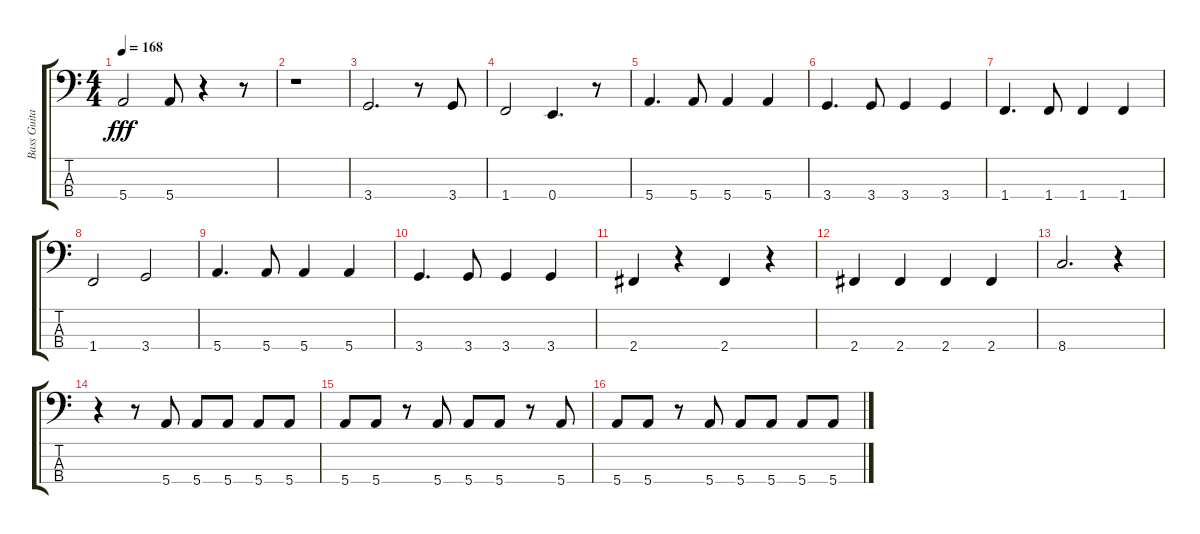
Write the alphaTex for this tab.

\track ("Bass Guitar" "Bass Guita") {instrument electricbasspick}
\staff {score tabs}
\tuning (G2 D2 A1 E1) {hide}
\ts (4 4)
\tempo 168
\clef f4
\ks c
5.4.2{dy fff} 5.4.8 r.4 r.8 |
r.1 |
3.4.2{d} r.8 3.4.8 |
1.4.2 0.4.4{d} r.8 |
5.4.4{d} 5.4.8 5.4.4 5.4.4 |
3.4.4{d} 3.4.8 3.4.4 3.4.4 |
1.4.4{d} 1.4.8 1.4.4 1.4.4 |
1.4.2 3.4.2 |
5.4.4{d} 5.4.8 5.4.4 5.4.4 |
3.4.4{d} 3.4.8 3.4.4 3.4.4 |
2.4.4 r.4 2.4.4 r.4 |
2.4.4 2.4.4 2.4.4 2.4.4 |
8.4.2{d} r.4 |
r.4 r.8 5.4.8 5.4.8 5.4.8 5.4.8 5.4.8 |
5.4.8 5.4.8 r.8 5.4.8 5.4.8 5.4.8 r.8 5.4.8 |
5.4.8 5.4.8 r.8 5.4.8 5.4.8 5.4.8 5.4.8 5.4.8
